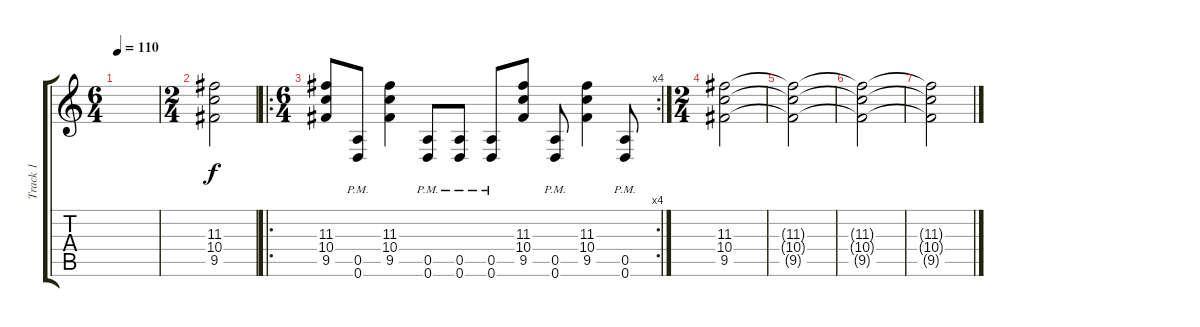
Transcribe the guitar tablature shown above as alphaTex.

\track ("Track 1" "Track 1") {instrument distortionguitar}
\staff {score tabs}
\tuning (E4 B3 G3 D3 A2 D2) {hide}
\ts (6 4)
\tempo 110
\clef g2
\ks c
|
\ts (2 4)
(11.3 10.4 9.5).2 |
\ro
\rc 4
\ts (6 4)
(11.3 10.4 9.5).8 (0.5{pm} 0.6{pm}).8 (11.3 10.4 9.5).4 (0.5{pm} 0.6{pm}).8 (0.5{pm} 0.6{pm}).8 (0.5{pm} 0.6{pm}).8 (11.3 10.4 9.5).8 (0.5{pm} 0.6{pm}).8 (11.3 10.4 9.5).4 (0.5{pm} 0.6{pm}).8 |
\ts (2 4)
(11.3 10.4 9.5).2 |
(11.3{t} 10.4{t} 9.5{t}).2 |
(11.3{t} 10.4{t} 9.5{t}).2 |
(11.3{t} 10.4{t} 9.5{t}).2
